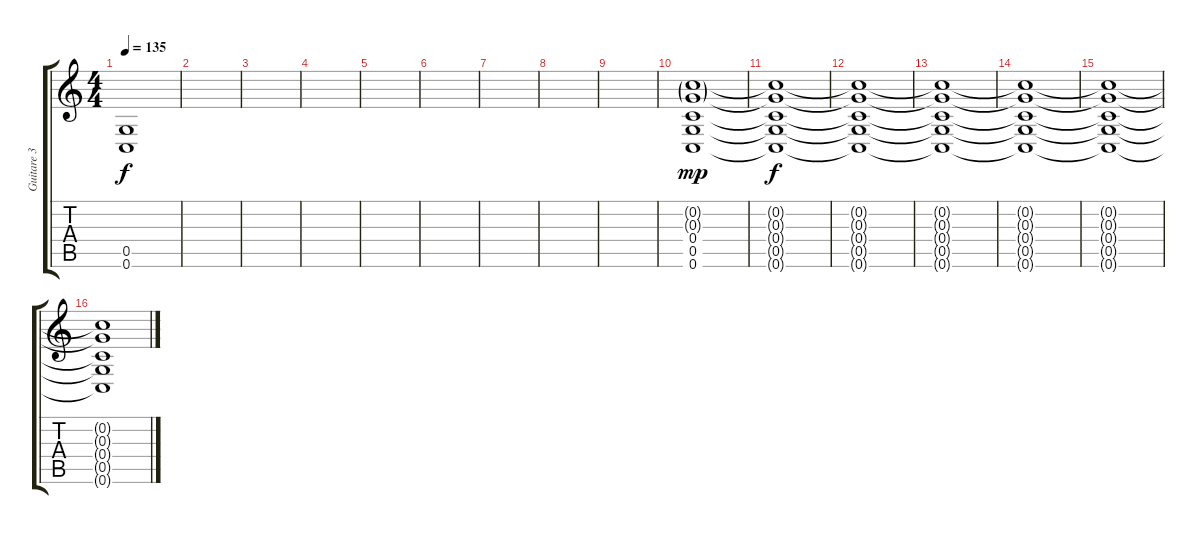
\track ("Guitare 3" "Guitare 3") {instrument distortionguitar}
\staff {score tabs}
\tuning (E4 C4 G3 C3 G2 C2) {hide}
\ts (4 4)
\tempo 135
\clef g2
\ks c
(0.5{t} 0.6{t}).1{dy f} |
|
|
|
|
|
|
|
|
(0.2{g} 0.3{g} 0.4 0.5 0.6).1{dy mp} |
(0.2{t} 0.3{t} 0.4{t} 0.5{t} 0.6{t}).1{dy f} |
(0.2{t} 0.3{t} 0.4{t} 0.5{t} 0.6{t}).1 |
(0.2{t} 0.3{t} 0.4{t} 0.5{t} 0.6{t}).1 |
(0.2{t} 0.3{t} 0.4{t} 0.5{t} 0.6{t}).1 |
(0.2{t} 0.3{t} 0.4{t} 0.5{t} 0.6{t}).1 |
(0.2{t} 0.3{t} 0.4{t} 0.5{t} 0.6{t}).1
